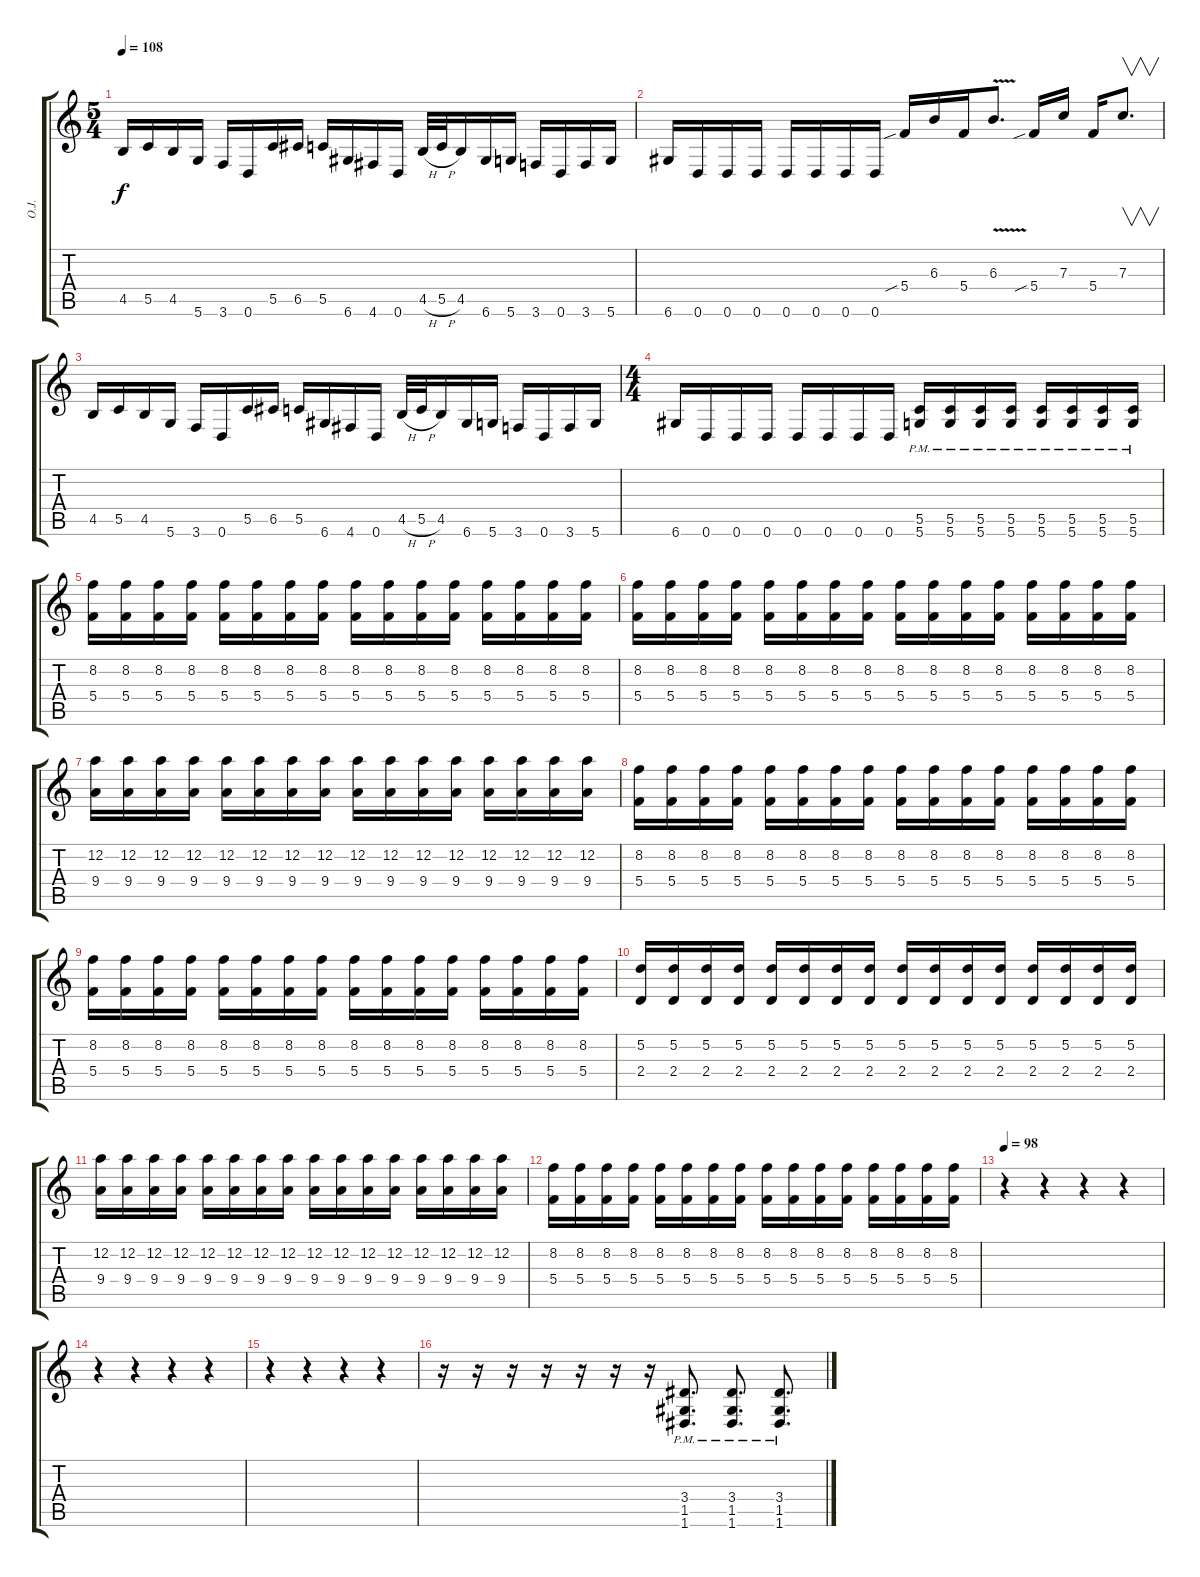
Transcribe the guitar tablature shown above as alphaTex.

\track ("O.J." "O.J.") {instrument distortionguitar}
\staff {score tabs}
\tuning (D4 A3 F3 C3 G2 D2) {hide}
\ts (5 4)
\tempo 108
\clef g2
\ks c
4.5.16{dy f} 5.5.16 4.5.16 5.6.16 3.6.16 0.6.16 5.5.16 6.5.16 5.5.16 6.6.16 4.6.16 0.6.16 4.5{h}.32 5.5{h}.32 4.5.16 6.6.16 5.6.16 3.6.16 0.6.16 3.6.16 5.6.16 |
6.6.16 0.6.16 0.6.16 0.6.16 0.6.16 0.6.16 0.6.16 0.6.16 5.4{sib}.16 6.3.16 5.4.16 6.3{v}.8{d} 5.4{sib}.16 7.3.16 5.4.16 7.3.8{v d} |
4.5.16 5.5.16 4.5.16 5.6.16 3.6.16 0.6.16 5.5.16 6.5.16 5.5.16 6.6.16 4.6.16 0.6.16 4.5{h}.32 5.5{h}.32 4.5.16 6.6.16 5.6.16 3.6.16 0.6.16 3.6.16 5.6.16 |
\ts (4 4)
6.6.16 0.6.16 0.6.16 0.6.16 0.6.16 0.6.16 0.6.16 0.6.16 (5.5{pm} 5.6{pm}).16 (5.5{pm} 5.6{pm}).16 (5.5{pm} 5.6{pm}).16 (5.5{pm} 5.6{pm}).16 (5.5{pm} 5.6{pm}).16 (5.5{pm} 5.6{pm}).16 (5.5{pm} 5.6{pm}).16 (5.5{pm} 5.6{pm}).16 |
(8.2 5.4).16 (8.2 5.4).16 (8.2 5.4).16 (8.2 5.4).16 (8.2 5.4).16 (8.2 5.4).16 (8.2 5.4).16 (8.2 5.4).16 (8.2 5.4).16 (8.2 5.4).16 (8.2 5.4).16 (8.2 5.4).16 (8.2 5.4).16 (8.2 5.4).16 (8.2 5.4).16 (8.2 5.4).16 |
(8.2 5.4).16 (8.2 5.4).16 (8.2 5.4).16 (8.2 5.4).16 (8.2 5.4).16 (8.2 5.4).16 (8.2 5.4).16 (8.2 5.4).16 (8.2 5.4).16 (8.2 5.4).16 (8.2 5.4).16 (8.2 5.4).16 (8.2 5.4).16 (8.2 5.4).16 (8.2 5.4).16 (8.2 5.4).16 |
(12.2 9.4).16 (12.2 9.4).16 (12.2 9.4).16 (12.2 9.4).16 (12.2 9.4).16 (12.2 9.4).16 (12.2 9.4).16 (12.2 9.4).16 (12.2 9.4).16 (12.2 9.4).16 (12.2 9.4).16 (12.2 9.4).16 (12.2 9.4).16 (12.2 9.4).16 (12.2 9.4).16 (12.2 9.4).16 |
(8.2 5.4).16 (8.2 5.4).16 (8.2 5.4).16 (8.2 5.4).16 (8.2 5.4).16 (8.2 5.4).16 (8.2 5.4).16 (8.2 5.4).16 (8.2 5.4).16 (8.2 5.4).16 (8.2 5.4).16 (8.2 5.4).16 (8.2 5.4).16 (8.2 5.4).16 (8.2 5.4).16 (8.2 5.4).16 |
(8.2 5.4).16 (8.2 5.4).16 (8.2 5.4).16 (8.2 5.4).16 (8.2 5.4).16 (8.2 5.4).16 (8.2 5.4).16 (8.2 5.4).16 (8.2 5.4).16 (8.2 5.4).16 (8.2 5.4).16 (8.2 5.4).16 (8.2 5.4).16 (8.2 5.4).16 (8.2 5.4).16 (8.2 5.4).16 |
(5.2 2.4).16 (5.2 2.4).16 (5.2 2.4).16 (5.2 2.4).16 (5.2 2.4).16 (5.2 2.4).16 (5.2 2.4).16 (5.2 2.4).16 (5.2 2.4).16 (5.2 2.4).16 (5.2 2.4).16 (5.2 2.4).16 (5.2 2.4).16 (5.2 2.4).16 (5.2 2.4).16 (5.2 2.4).16 |
(12.2 9.4).16 (12.2 9.4).16 (12.2 9.4).16 (12.2 9.4).16 (12.2 9.4).16 (12.2 9.4).16 (12.2 9.4).16 (12.2 9.4).16 (12.2 9.4).16 (12.2 9.4).16 (12.2 9.4).16 (12.2 9.4).16 (12.2 9.4).16 (12.2 9.4).16 (12.2 9.4).16 (12.2 9.4).16 |
(8.2 5.4).16 (8.2 5.4).16 (8.2 5.4).16 (8.2 5.4).16 (8.2 5.4).16 (8.2 5.4).16 (8.2 5.4).16 (8.2 5.4).16 (8.2 5.4).16 (8.2 5.4).16 (8.2 5.4).16 (8.2 5.4).16 (8.2 5.4).16 (8.2 5.4).16 (8.2 5.4).16 (8.2 5.4).16 |
\tempo 98
r.4 r.4 r.4 r.4 |
r.4 r.4 r.4 r.4 |
r.4 r.4 r.4 r.4 |
r.16 r.16 r.16 r.16 r.16 r.16 r.16 (3.4{pm} 1.5{pm} 1.6{pm}).8{d} (3.4{pm} 1.5{pm} 1.6{pm}).8{d} (3.4{pm} 1.5{pm} 1.6{pm}).8{d}
